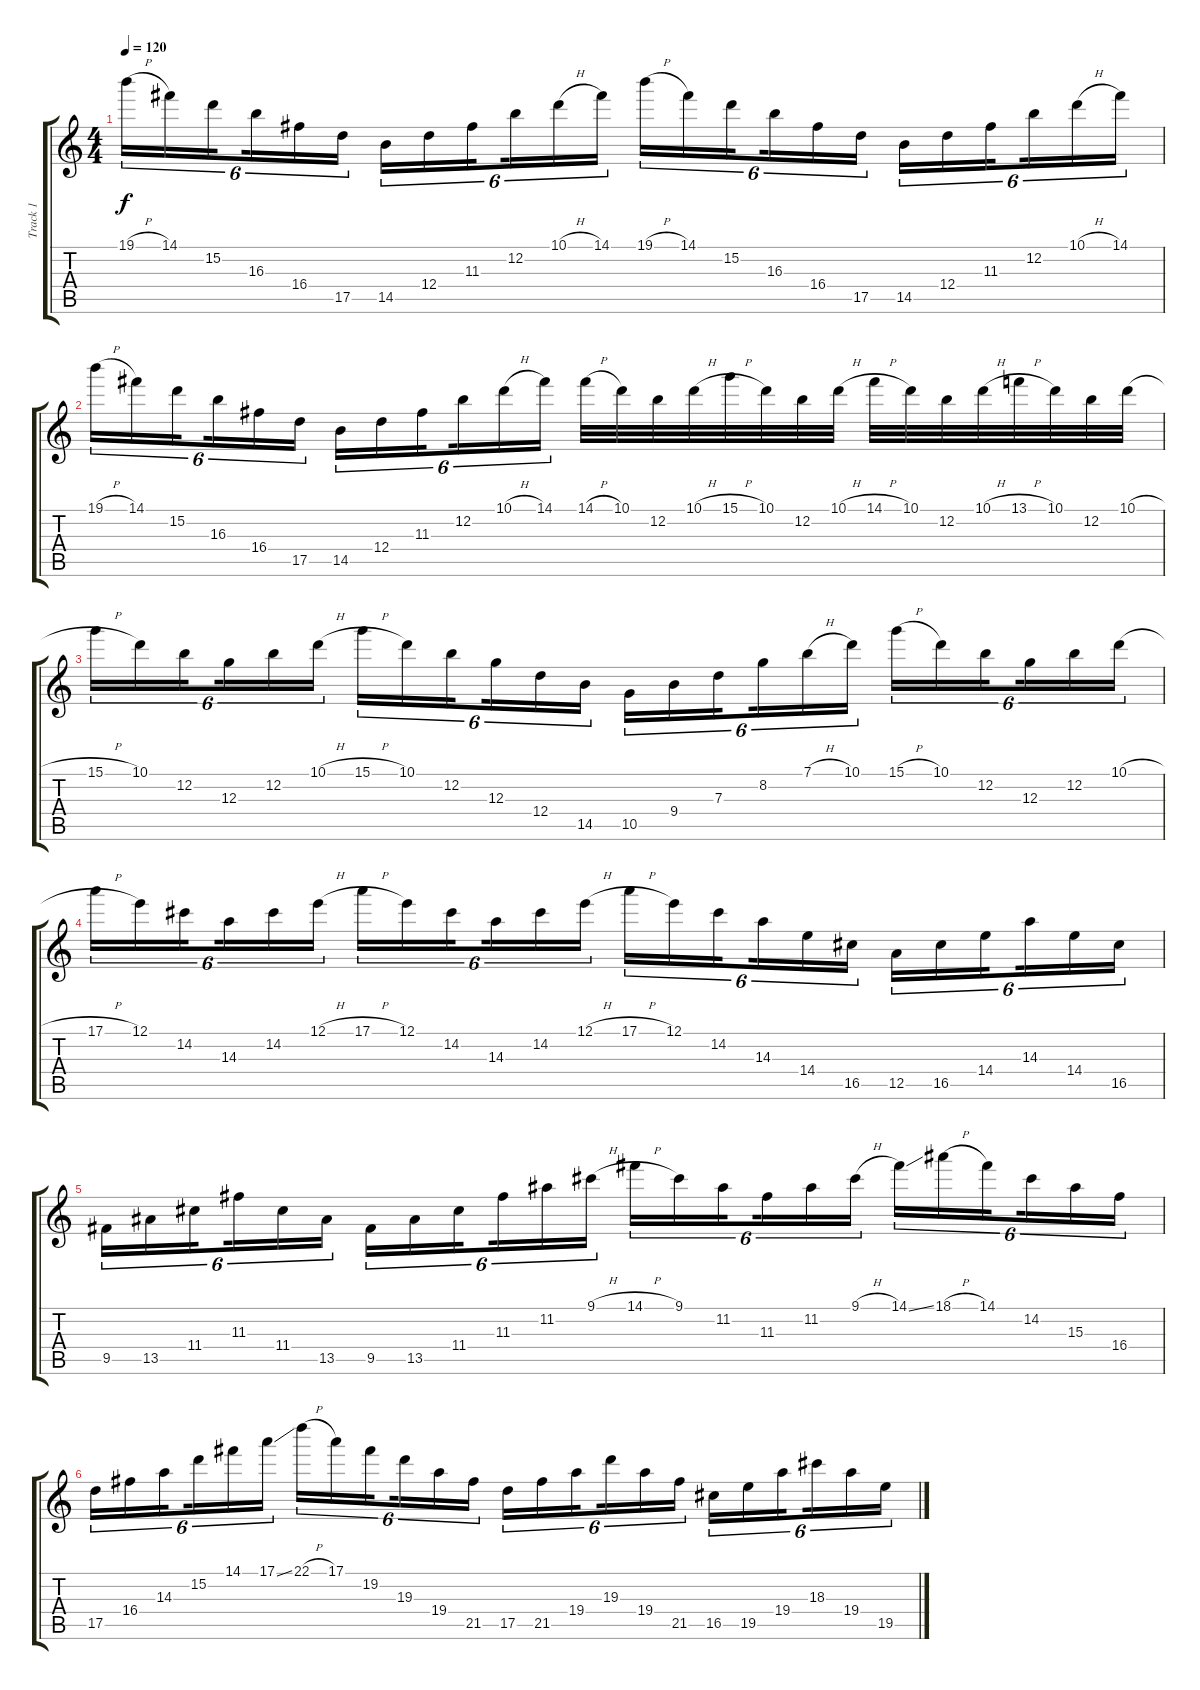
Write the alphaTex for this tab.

\track ("Track 1" "Track 1") {instrument acousticguitarsteel}
\staff {score tabs}
\tuning (E4 B3 G3 D3 A2 E2) {hide}
\ts (4 4)
\tempo 120
\clef g2
\ks c
19.1{h}.16{tu (6 4) dy f} 14.1.16{tu (6 4)} 15.2.16{tu (6 4) beam splitsecondary} 16.3.16{tu (6 4)} 16.4.16{tu (6 4)} 17.5.16{tu (6 4)} 14.5.16{tu (6 4)} 12.4.16{tu (6 4)} 11.3.16{tu (6 4) beam splitsecondary} 12.2.16{tu (6 4)} 10.1{h}.16{tu (6 4)} 14.1.16{tu (6 4)} 19.1{h}.16{tu (6 4)} 14.1.16{tu (6 4)} 15.2.16{tu (6 4) beam splitsecondary} 16.3.16{tu (6 4)} 16.4.16{tu (6 4)} 17.5.16{tu (6 4)} 14.5.16{tu (6 4)} 12.4.16{tu (6 4)} 11.3.16{tu (6 4) beam splitsecondary} 12.2.16{tu (6 4)} 10.1{h}.16{tu (6 4)} 14.1.16{tu (6 4)} |
19.1{h}.16{tu (6 4)} 14.1.16{tu (6 4)} 15.2.16{tu (6 4) beam splitsecondary} 16.3.16{tu (6 4)} 16.4.16{tu (6 4)} 17.5.16{tu (6 4)} 14.5.16{tu (6 4)} 12.4.16{tu (6 4)} 11.3.16{tu (6 4) beam splitsecondary} 12.2.16{tu (6 4)} 10.1{h}.16{tu (6 4)} 14.1.16{tu (6 4)} 14.1{h}.32 10.1.32 12.2.32 10.1{h}.32 15.1{h}.32 10.1.32 12.2.32 10.1{h}.32 14.1{h}.32 10.1.32 12.2.32 10.1{h}.32 13.1{h}.32 10.1.32 12.2.32 10.1{h}.32 |
15.1{h}.16{tu (6 4)} 10.1.16{tu (6 4)} 12.2.16{tu (6 4) beam splitsecondary} 12.3.16{tu (6 4)} 12.2.16{tu (6 4)} 10.1{h}.16{tu (6 4)} 15.1{h}.16{tu (6 4)} 10.1.16{tu (6 4)} 12.2.16{tu (6 4) beam splitsecondary} 12.3.16{tu (6 4)} 12.4.16{tu (6 4)} 14.5.16{tu (6 4)} 10.5.16{tu (6 4)} 9.4.16{tu (6 4)} 7.3.16{tu (6 4) beam splitsecondary} 8.2.16{tu (6 4)} 7.1{h}.16{tu (6 4)} 10.1.16{tu (6 4)} 15.1{h}.16{tu (6 4)} 10.1.16{tu (6 4)} 12.2.16{tu (6 4) beam splitsecondary} 12.3.16{tu (6 4)} 12.2.16{tu (6 4)} 10.1{h}.16{tu (6 4)} |
17.1{h}.16{tu (6 4)} 12.1.16{tu (6 4)} 14.2.16{tu (6 4) beam splitsecondary} 14.3.16{tu (6 4)} 14.2.16{tu (6 4)} 12.1{h}.16{tu (6 4)} 17.1{h}.16{tu (6 4)} 12.1.16{tu (6 4)} 14.2.16{tu (6 4) beam splitsecondary} 14.3.16{tu (6 4)} 14.2.16{tu (6 4)} 12.1{h}.16{tu (6 4)} 17.1{h}.16{tu (6 4)} 12.1.16{tu (6 4)} 14.2.16{tu (6 4) beam splitsecondary} 14.3.16{tu (6 4)} 14.4.16{tu (6 4)} 16.5.16{tu (6 4)} 12.5.16{tu (6 4)} 16.5.16{tu (6 4)} 14.4.16{tu (6 4) beam splitsecondary} 14.3.16{tu (6 4)} 14.4.16{tu (6 4)} 16.5.16{tu (6 4)} |
9.5.16{tu (6 4)} 13.5.16{tu (6 4)} 11.4.16{tu (6 4) beam splitsecondary} 11.3.16{tu (6 4)} 11.4.16{tu (6 4)} 13.5.16{tu (6 4)} 9.5.16{tu (6 4)} 13.5.16{tu (6 4)} 11.4.16{tu (6 4) beam splitsecondary} 11.3.16{tu (6 4)} 11.2.16{tu (6 4)} 9.1{h}.16{tu (6 4)} 14.1{h}.16{tu (6 4)} 9.1.16{tu (6 4)} 11.2.16{tu (6 4) beam splitsecondary} 11.3.16{tu (6 4)} 11.2.16{tu (6 4)} 9.1{h}.16{tu (6 4)} 14.1{ss}.16{tu (6 4)} 18.1{h}.16{tu (6 4)} 14.1.16{tu (6 4) beam splitsecondary} 14.2.16{tu (6 4)} 15.3.16{tu (6 4)} 16.4.16{tu (6 4)} |
17.5.16{tu (6 4)} 16.4.16{tu (6 4)} 14.3.16{tu (6 4) beam splitsecondary} 15.2.16{tu (6 4)} 14.1.16{tu (6 4)} 17.1{ss}.16{tu (6 4)} 22.1{h}.16{tu (6 4)} 17.1.16{tu (6 4)} 19.2.16{tu (6 4) beam splitsecondary} 19.3.16{tu (6 4)} 19.4.16{tu (6 4)} 21.5.16{tu (6 4)} 17.5.16{tu (6 4)} 21.5.16{tu (6 4)} 19.4.16{tu (6 4) beam splitsecondary} 19.3.16{tu (6 4)} 19.4.16{tu (6 4)} 21.5.16{tu (6 4)} 16.5.16{tu (6 4)} 19.5.16{tu (6 4)} 19.4.16{tu (6 4) beam splitsecondary} 18.3.16{tu (6 4)} 19.4.16{tu (6 4)} 19.5.16{tu (6 4)}
